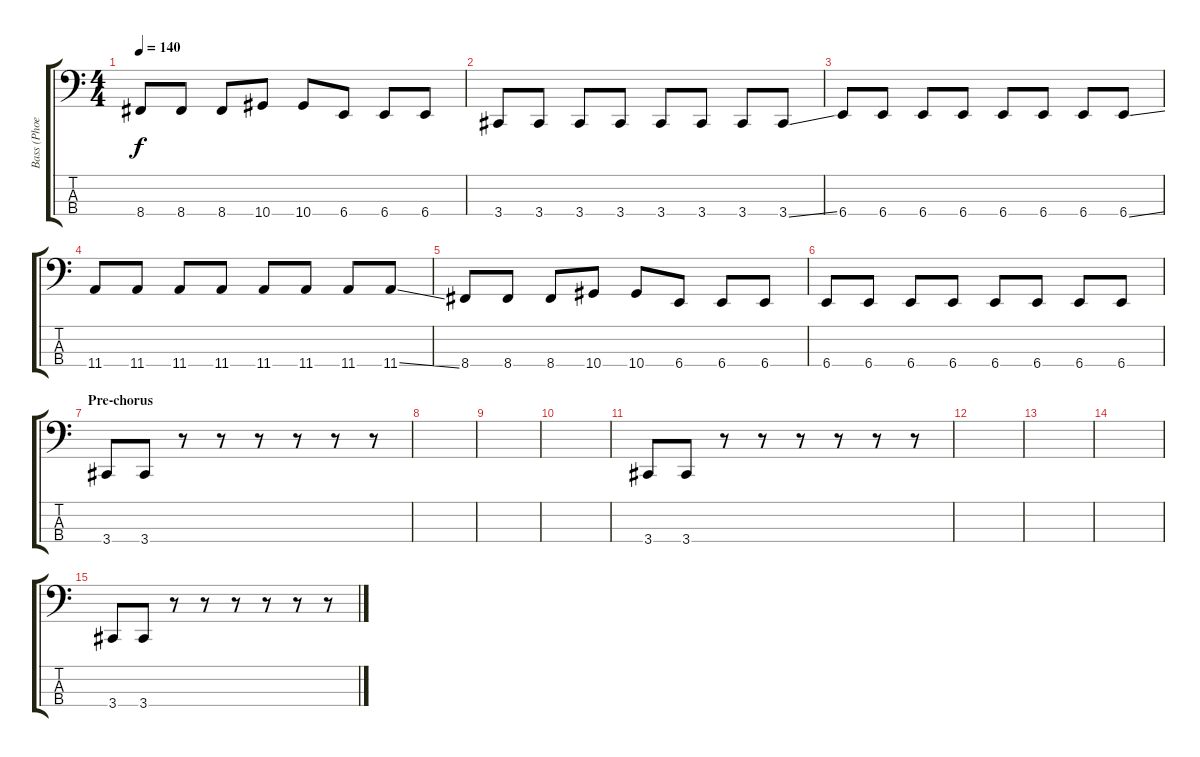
\track ("Bass (Phoenix)" "Bass (Phoe") {instrument electricbassfinger}
\staff {score tabs}
\tuning (Eb2 Bb1 F1 Bb0) {hide}
\ts (4 4)
\tempo 140
\clef f4
\ks c
8.4.8{dy f} 8.4.8 8.4.8 10.4.8 10.4.8 6.4.8 6.4.8 6.4.8 |
3.4.8 3.4.8 3.4.8 3.4.8 3.4.8 3.4.8 3.4.8 3.4{ss}.8 |
6.4.8 6.4.8 6.4.8 6.4.8 6.4.8 6.4.8 6.4.8 6.4{ss}.8 |
11.4.8 11.4.8 11.4.8 11.4.8 11.4.8 11.4.8 11.4.8 11.4{ss}.8 |
8.4.8 8.4.8 8.4.8 10.4.8 10.4.8 6.4.8 6.4.8 6.4.8 |
6.4.8 6.4.8 6.4.8 6.4.8 6.4.8 6.4.8 6.4.8 6.4.8 |
\section ("" "Pre-chorus")
3.4.8 3.4.8 r.8 r.8 r.8 r.8 r.8 r.8 |
|
|
|
3.4.8 3.4.8 r.8 r.8 r.8 r.8 r.8 r.8 |
|
|
|
3.4.8 3.4.8 r.8 r.8 r.8 r.8 r.8 r.8
